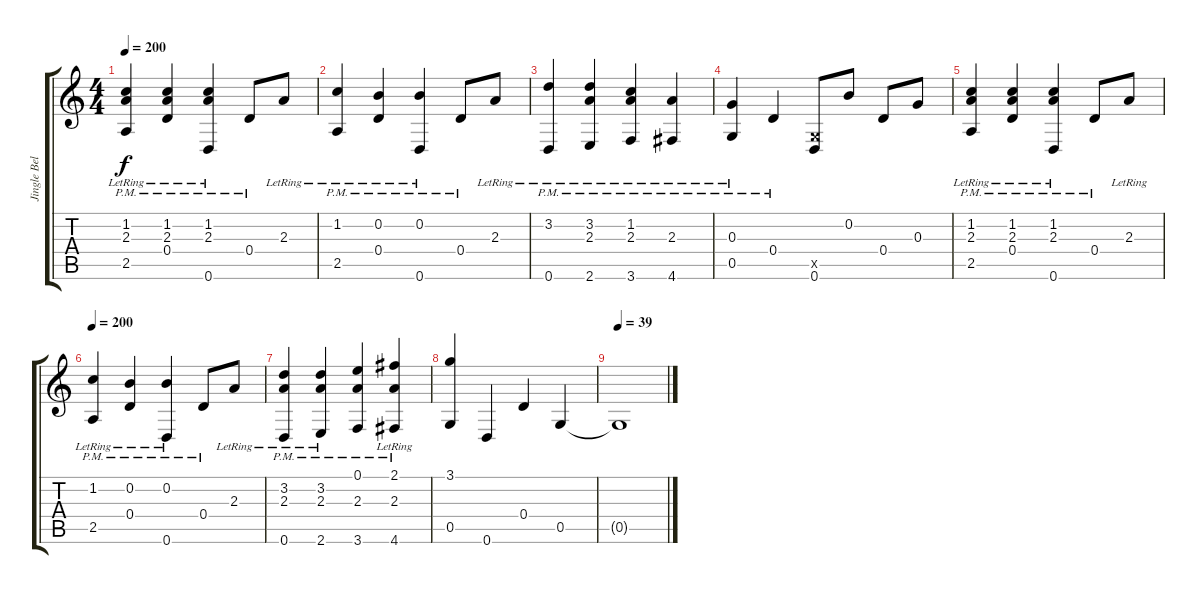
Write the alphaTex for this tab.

\track ("Jingle Bells" "Jingle Bel") {instrument acousticguitarsteel}
\staff {score tabs}
\tuning (E4 B3 G3 D3 G2 D2) {hide}
\ts (4 4)
\tempo 200
\clef g2
\ks c
(1.2{lr} 2.3{lr} 2.5{pm}).4{dy f} (1.2{lr} 2.3{lr} 0.4{pm}).4 (1.2{lr} 2.3{lr} 0.6{pm}).4 0.4{pm}.8 2.3{lr}.8 |
(1.2{lr} 2.5{pm}).4 (0.2{lr} 0.4{pm}).4 (0.2{lr} 0.6{pm}).4 0.4{pm}.8 2.3{lr}.8 |
(3.2{lr} 0.6{pm}).4 (3.2{lr} 2.3{lr} 2.6{pm}).4 (1.2{lr} 2.3{lr} 3.6{pm}).4 (2.3{lr} 4.6{pm}).4 |
(0.3{lr} 0.5{pm}).4 0.4{pm}.4 (0.5{x} 0.6).8 0.2.8 0.4.8 0.3.8 |
(1.2{lr} 2.3{lr} 2.5{pm}).4 (1.2{lr} 2.3{lr} 0.4{pm}).4 (1.2{lr} 2.3{lr} 0.6{pm}).4 0.4{pm}.8 2.3{lr}.8 |
\tempo 200
(1.2{lr} 2.5{pm}).4 (0.2{lr} 0.4{pm}).4 (0.2{lr} 0.6{pm}).4 0.4{pm}.8 2.3{lr}.8 |
(3.2{lr} 2.3 0.6{pm}).4 (3.2{lr} 2.3 2.6{pm}).4 (0.1 2.3 3.6{pm}).4 (2.1 2.3{lr} 4.6{pm}).4 |
(3.1 0.5).4 0.6.4 0.4.4 0.5.4 |
\tempo 39
0.5{t}.1
